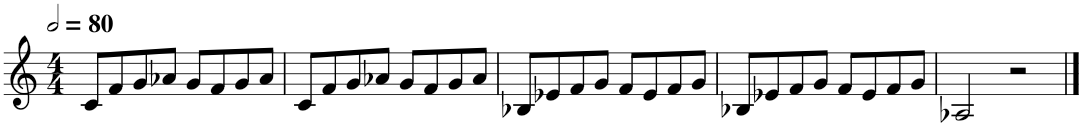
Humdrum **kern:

**kern
*part1
*staff1
*I"Piano
*I'Pno.
*clefG2
*k[]
*M4/4
*MM160
=1
8c/L
8f/
8g/
8a-X/J
8g/L
8f/
8g/
8a-/J
=2
8c/L
8f/
8g/
8a-X/J
8g/L
8f/
8g/
8a-/J
=3
8B-X/L
8e-X/
8f/
8g/J
8f/L
8e-/
8f/
8g/J
=4
8B-X/L
8e-X/
8f/
8g/J
8f/L
8e-/
8f/
8g/J
=5
2A-X/
2r
==
*-
